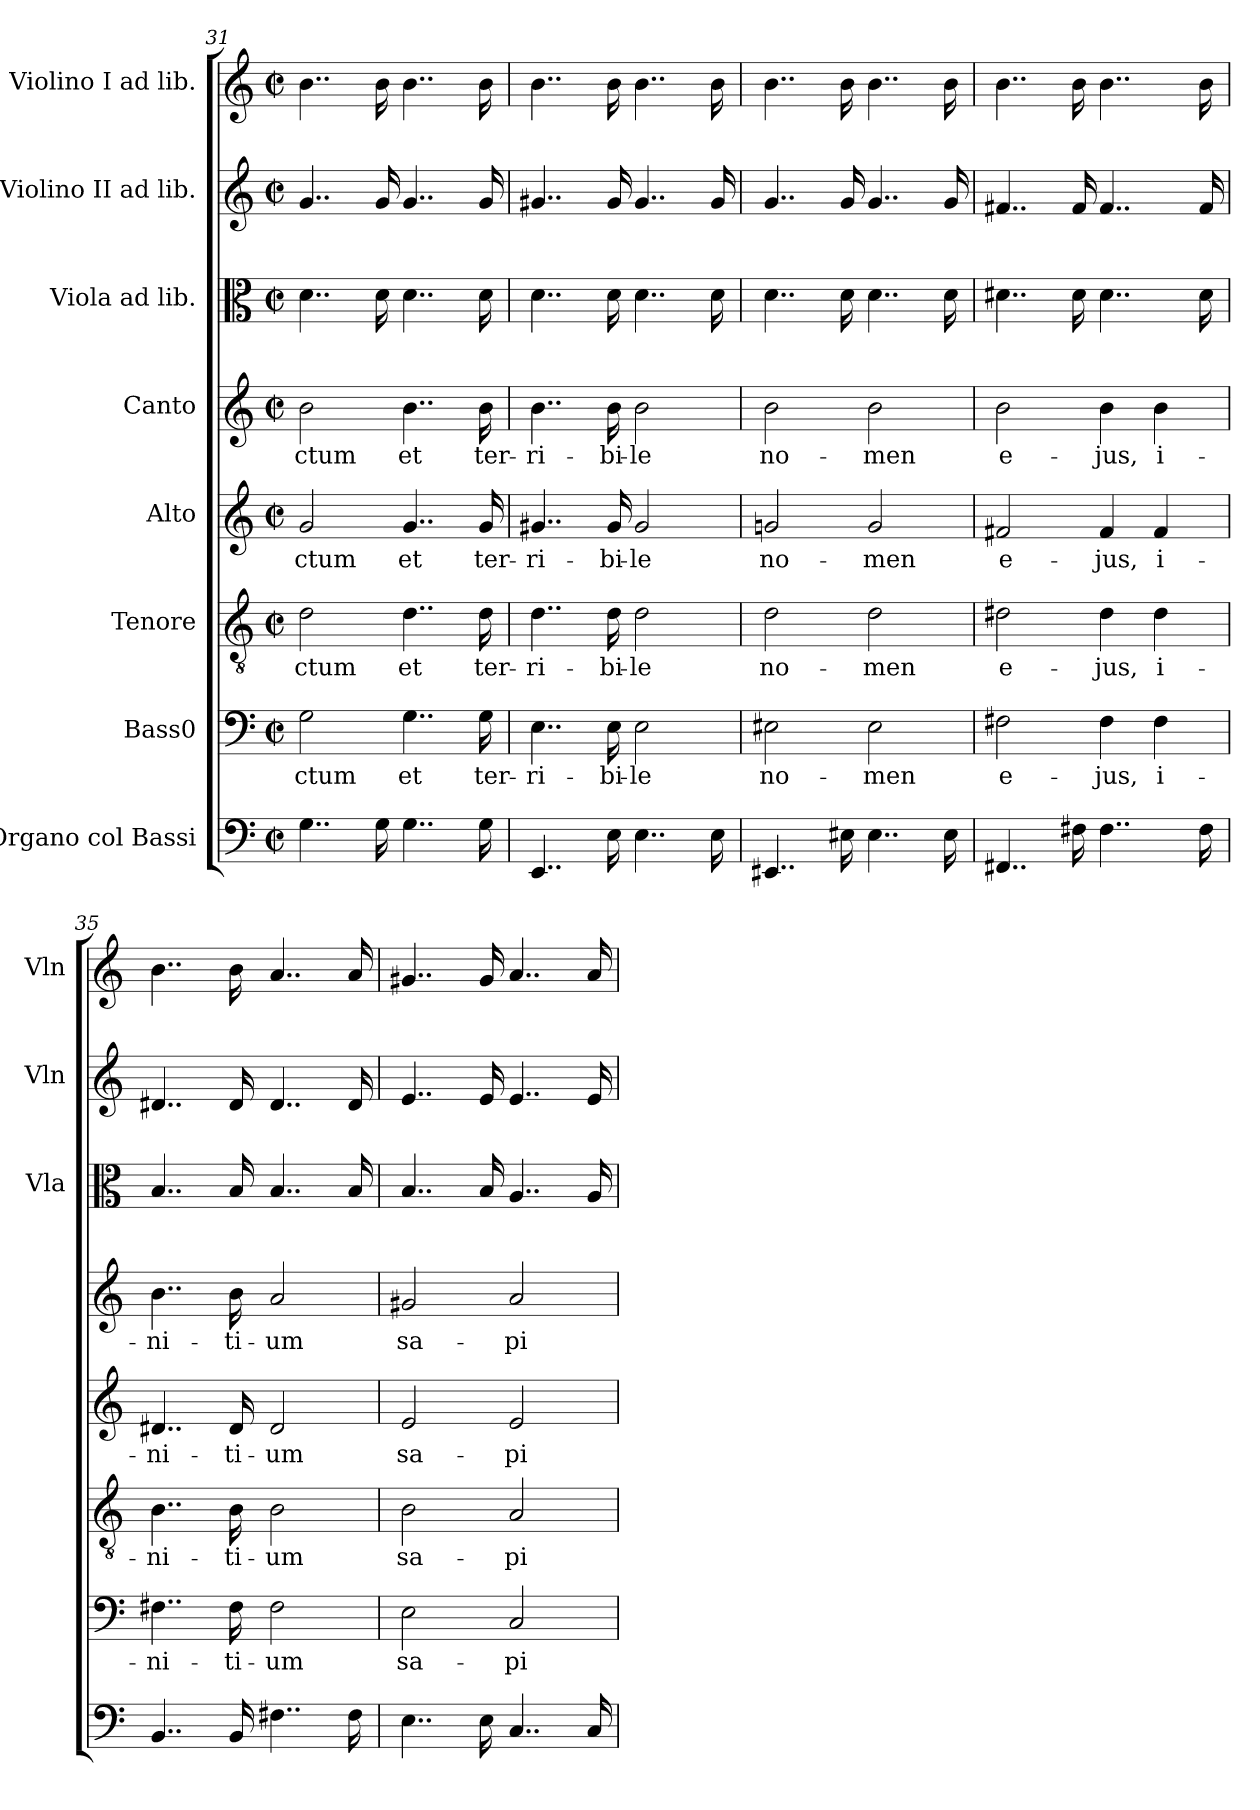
**kern	**kern	**text	**kern	**text	**kern	**text	**kern	**text	**kern	**kern	**kern
*part8	*part7	*part7	*part6	*part6	*part5	*part5	*part4	*part4	*part3	*part2	*part1
*staff8	*staff7	*staff7	*staff6	*staff6	*staff5	*staff5	*staff4	*staff4	*staff3	*staff2	*staff1
*I"Organo col Bassi	*I"Bass0	*	*I"Tenore	*	*I"Alto	*	*I"Canto	*	*I"Viola ad lib.	*I"Violino II ad lib.	*I"Violino I ad lib.
*	*	*	*	*	*	*	*	*	*I'Vla	*I'Vln	*I'Vln
*clefF4	*clefF4	*	*clefGv2	*	*clefG2	*	*clefG2	*	*clefC3	*clefG2	*clefG2
*k[]	*k[]	*	*k[]	*	*k[]	*	*k[]	*	*k[]	*k[]	*k[]
*M2/2	*M2/2	*	*M2/2	*	*M2/2	*	*M2/2	*	*M2/2	*M2/2	*M2/2
*met(c|)	*met(c|)	*	*met(c|)	*	*met(c|)	*	*met(c|)	*	*met(c|)	*met(c|)	*met(c|)
=31	=31	=31	=31	=31	=31	=31	=31	=31	=31	=31	=31
!	!	!LO:LY:b	!	!LO:LY:b	!	!LO:LY:b	!	!LO:LY:b	!	!	!
4..G\	2G\	-ctum	2d\	-ctum	2g/	-ctum	2b\	-ctum	4..d\	4..g/	4..b\
16G\	.	.	.	.	.	.	.	.	16d\	16g/	16b\
!	!	!LO:LY:b	!	!LO:LY:b	!	!LO:LY:b	!	!LO:LY:b	!	!	!
4..G\	4..G\	et	4..d\	et	4..g/	et	4..b\	et	4..d\	4..g/	4..b\
!	!	!LO:LY:b	!	!LO:LY:b	!	!LO:LY:b	!	!LO:LY:b	!	!	!
16G\	16G\	ter-	16d\	ter-	16g/	ter-	16b\	ter-	16d\	16g/	16b\
!!LO:PB:g=z
=32	=32	=32	=32	=32	=32	=32	=32	=32	=32	=32	=32
!	!	!LO:LY:b	!	!LO:LY:b	!	!LO:LY:b	!	!LO:LY:b	!	!	!
4..EE/	4..E\	-ri-	4..d\	-ri-	4..g#X/	-ri-	4..b\	-ri-	4..d\	4..g#X/	4..b\
!	!	!LO:LY:b	!	!LO:LY:b	!	!LO:LY:b	!	!LO:LY:b	!	!	!
16E\	16E\	-bi-	16d\	-bi-	16g#/	-bi-	16b\	-bi-	16d\	16g#/	16b\
!	!	!LO:LY:b	!	!LO:LY:b	!	!LO:LY:b	!	!LO:LY:b	!	!	!
4..E\	2E\	-le	2d\	-le	2g#/	-le	2b\	-le	4..d\	4..g#/	4..b\
16E\	.	.	.	.	.	.	.	.	16d\	16g#/	16b\
=33	=33	=33	=33	=33	=33	=33	=33	=33	=33	=33	=33
!	!	!LO:LY:b	!	!LO:LY:b	!	!LO:LY:b	!	!LO:LY:b	!	!	!
4..EE#X/	2E#X\	no-	2d\	no-	2gn/	no-	2b\	no-	4..d\	4..g/	4..b\
16E#X\	.	.	.	.	.	.	.	.	16d\	16g/	16b\
!	!	!LO:LY:b	!	!LO:LY:b	!	!LO:LY:b	!	!LO:LY:b	!	!	!
4..E#\	2E#\	-men	2d\	-men	2g/	-men	2b\	-men	4..d\	4..g/	4..b\
16E#\	.	.	.	.	.	.	.	.	16d\	16g/	16b\
=34	=34	=34	=34	=34	=34	=34	=34	=34	=34	=34	=34
!	!	!LO:LY:b	!	!LO:LY:b	!	!LO:LY:b	!	!LO:LY:b	!	!	!
4..FF#X/	2F#X\	e-	2d#X\	e-	2f#X/	e-	2b\	e-	4..d#X\	4..f#X/	4..b\
16F#X\	.	.	.	.	.	.	.	.	16d#\	16f#/	16b\
!	!	!LO:LY:b	!	!LO:LY:b	!	!LO:LY:b	!	!LO:LY:b	!	!	!
4..F#\	4F#\	-jus,	4d#\	-jus,	4f#/	-jus,	4b\	-jus,	4..d#\	4..f#/	4..b\
!	!	!LO:LY:b	!	!LO:LY:b	!	!LO:LY:b	!	!LO:LY:b	!	!	!
.	4F#\	i-	4d#\	i-	4f#/	i-	4b\	i-	.	.	.
16F#\	.	.	.	.	.	.	.	.	16d#\	16f#/	16b\
=35	=35	=35	=35	=35	=35	=35	=35	=35	=35	=35	=35
!	!	!LO:LY:b	!	!LO:LY:b	!	!LO:LY:b	!	!LO:LY:b	!	!	!
4..BB/	4..F#X\	-ni-	4..B\	-ni-	4..d#X/	-ni-	4..b\	-ni-	4..B/	4..d#X/	4..b\
!	!	!LO:LY:b	!	!LO:LY:b	!	!LO:LY:b	!	!LO:LY:b	!	!	!
16BB/	16F#\	-ti-	16B\	-ti-	16d#/	-ti-	16b\	-ti-	16B/	16d#/	16b\
!	!	!LO:LY:b	!	!LO:LY:b	!	!LO:LY:b	!	!LO:LY:b	!	!	!
4..F#X\	2F#\	-um	2B\	-um	2d#/	-um	2a/	-um	4..B/	4..d#/	4..a/
16F#\	.	.	.	.	.	.	.	.	16B/	16d#/	16a/
=36	=36	=36	=36	=36	=36	=36	=36	=36	=36	=36	=36
!	!	!LO:LY:b	!	!LO:LY:b	!	!LO:LY:b	!	!LO:LY:b	!	!	!
4..E\	2E\	sa-	2B\	sa-	2e/	sa-	2g#X/	sa-	4..B/	4..e/	4..g#X/
16E\	.	.	.	.	.	.	.	.	16B/	16e/	16g#/
!	!	!LO:LY:b	!	!LO:LY:b	!	!LO:LY:b	!	!LO:LY:b	!	!	!
4..C/	2C/	-pi-	2A/	-pi-	2e/	-pi-	2a/	-pi-	4..A/	4..e/	4..a/
16C/	.	.	.	.	.	.	.	.	16A/	16e/	16a/
=	=	=	=	=	=	=	=	=	=	=	=
*-	*-	*-	*-	*-	*-	*-	*-	*-	*-	*-	*-
